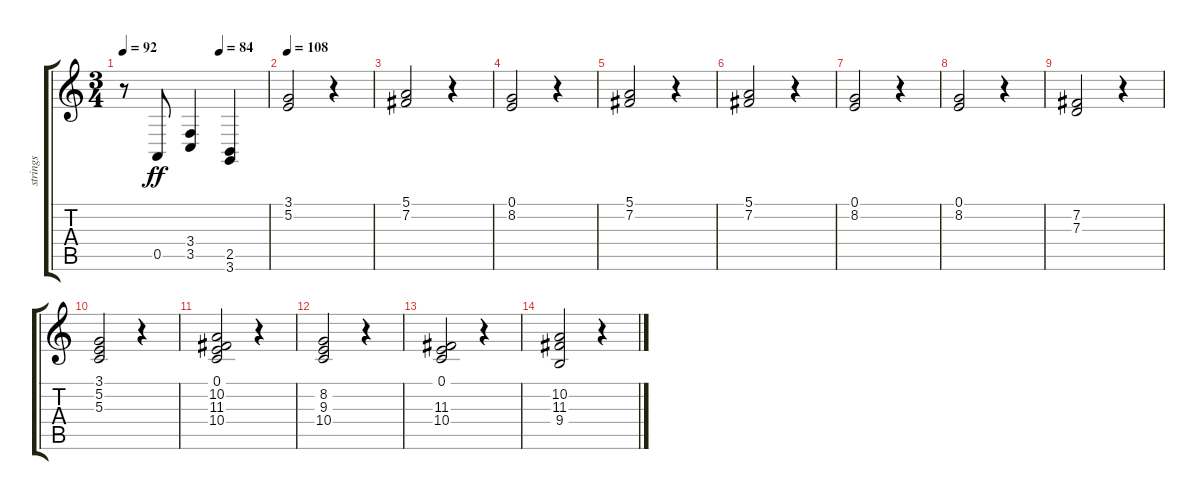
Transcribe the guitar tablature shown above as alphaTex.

\track ("strings" "strings") {instrument synthstrings1}
\staff {score tabs}
\tuning (E4 B3 G3 D3 A2 E2) {hide}
\ts (3 4)
\tempo 92
\tempo (84 0.6666666666666666)
\clef g2
\ks c
r.8{dy ff} 0.5.8 (3.4 3.5).4 (2.5 3.6).4 |
\tempo 108
(3.1 5.2).2 r.4 |
(5.1 7.2).2 r.4 |
(0.1 8.2).2 r.4 |
(5.1 7.2).2 r.4 |
(5.1 7.2).2 r.4 |
(0.1 8.2).2{volume 10} r.4 |
(0.1 8.2).2{volume 8} r.4 |
(7.2 7.3).2{volume 7} r.4 |
(3.1 5.2 5.3).2{volume 6} r.4 |
(0.1 10.2 11.3 10.4).2{volume 4} r.4 |
(8.2 9.3 10.4).2{volume 3} r.4 |
(0.1 11.3 10.4).2{volume 1} r.4 |
(10.2 11.3 9.4).2{volume 0} r.4
